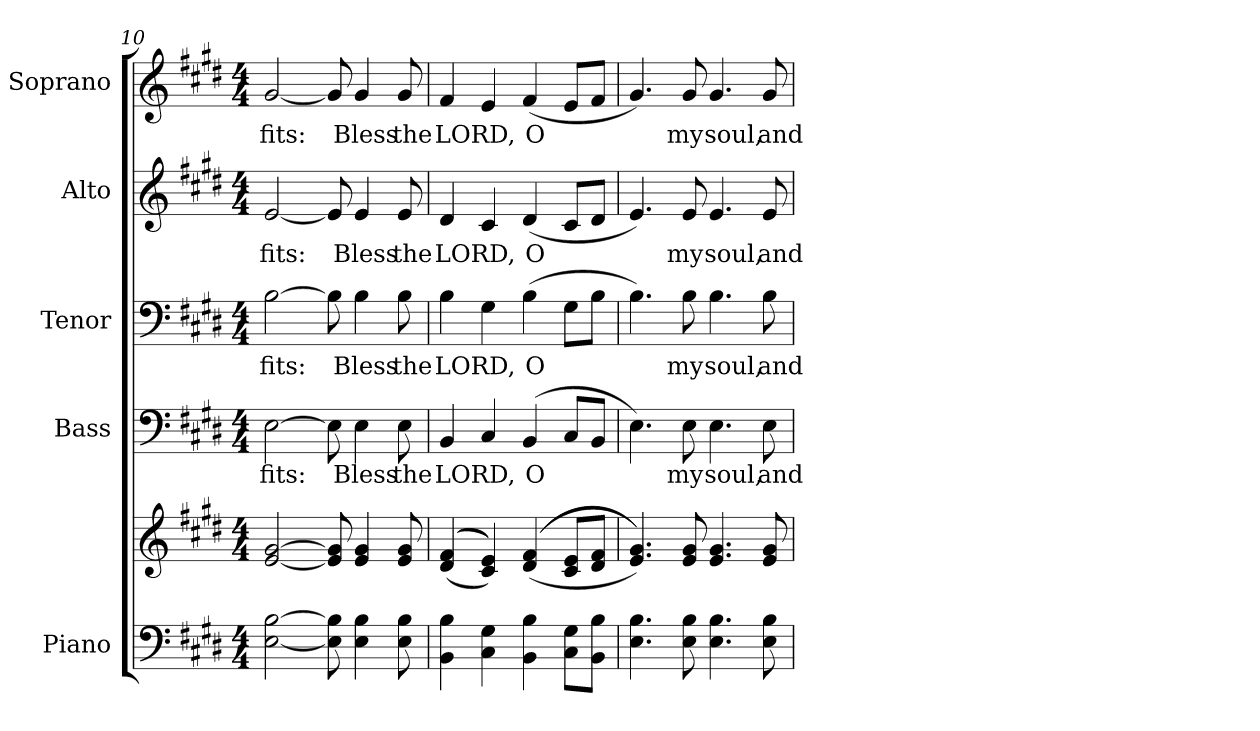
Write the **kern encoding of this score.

**kern	**kern	**kern	**text	**kern	**text	**kern	**text	**kern	**text
*part5	*part5	*part4	*part4	*part3	*part3	*part2	*part2	*part1	*part1
*staff6	*staff5	*staff4	*staff4	*staff3	*staff3	*staff2	*staff2	*staff1	*staff1
*I"Piano	*	*I"Bass	*	*I"Tenor	*	*I"Alto	*	*I"Soprano	*
*I'Pno.	*	*I'B.	*	*I'T.	*	*I'A.	*	*I'S.	*
*clefF4	*clefG2	*clefF4	*	*clefF4	*	*clefG2	*	*clefG2	*
*k[f#c#g#d#]	*k[f#c#g#d#]	*k[f#c#g#d#]	*	*k[f#c#g#d#]	*	*k[f#c#g#d#]	*	*k[f#c#g#d#]	*
*E:	*E:	*E:	*	*E:	*	*E:	*	*E:	*
*M4/4	*M4/4	*M4/4	*	*M4/4	*	*M4/4	*	*M4/4	*
=10	=10	=10	=10	=10	=10	=10	=10	=10	=10
!	!	!	!LO:LY:b:color=#000000	!	!	!	!	!	!
!	!	!	!	!	!LO:LY:b:color=#000000	!	!	!	!
!	!	!	!	!	!	!	!LO:LY:b:color=#000000	!	!
!	!	!	!	!	!	!	!	!	!LO:LY:b:color=#000000
[<2Ei\ [>2Bi	[<2ei/ [>2g#i	[>2Ei\	-fits:	[>2Bi\	-fits:	[<2ei/	-fits:	[<2g#i/	-fits:
8Ei\] 8Bi]	8ei/] 8g#i]	8Ei\]	.	8Bi\]	.	8ei/]	.	8g#i/]	.
!	!	!	!LO:LY:b:color=#000000	!	!	!	!	!	!
!	!	!	!	!	!LO:LY:b:color=#000000	!	!	!	!
!	!	!	!	!	!	!	!LO:LY:b:color=#000000	!	!
!	!	!	!	!	!	!	!	!	!LO:LY:b:color=#000000
4Ei\ 4Bi	4ei/ 4g#i	4Ei\	Bless	4Bi\	Bless	4ei/	Bless	4g#i/	Bless
!	!	!	!LO:LY:b:color=#000000	!	!	!	!	!	!
!	!	!	!	!	!LO:LY:b:color=#000000	!	!	!	!
!	!	!	!	!	!	!	!LO:LY:b:color=#000000	!	!
!	!	!	!	!	!	!	!	!	!LO:LY:b:color=#000000
8Ei\ 8Bi	8ei/ 8g#i	8Ei\	the	8Bi\	the	8ei/	the	8g#i/	the
=11	=11	=11	=11	=11	=11	=11	=11	=11	=11
!	!	!	!LO:LY:b:color=#000000	!	!	!	!	!	!
!	!	!	!	!	!LO:LY:b:color=#000000	!	!	!	!
!	!	!	!	!	!	!	!LO:LY:b:color=#000000	!	!
!	!	!	!	!	!	!	!	!	!LO:LY:b:color=#000000
4BBi\ 4Bi	(((4d#i/ 4f#i	4BBi/	LORD,	4Bi\	LORD,	4d#i/	LORD,	4f#i/	LORD,
4C#i\ 4G#i	4c#i/ 4ei)))	4C#i/	.	4G#i\	.	4c#i/	.	4ei/	.
!	!	!	!LO:LY:b:color=#000000	!	!	!	!	!	!
!	!	!	!	!	!LO:LY:b:color=#000000	!	!	!	!
!	!	!	!	!	!	!	!LO:LY:b:color=#000000	!	!
!	!	!	!	!	!	!	!	!	!LO:LY:b:color=#000000
4BBi\ 4Bi	(((4d#i/ 4f#i	(4BBi/	O	(4Bi\	O	(4d#i/	O	(4f#i/	O
8C#i\ 8G#iL	8c#i/ 8eiL	8C#i/L	.	8G#i\L	.	8c#i/L	.	8ei/L	.
8BBi\ 8BiJ	8d#i/ 8f#iJ	8BBi/J	.	8Bi\J	.	8d#i/J	.	8f#i/J	.
=12	=12	=12	=12	=12	=12	=12	=12	=12	=12
4.Ei\ 4.Bi	4.ei/ 4.g#i)))	4.Ei\)	.	4.Bi\)	.	4.ei/)	.	4.g#i/)	.
!	!	!	!LO:LY:b:color=#000000	!	!	!	!	!	!
!	!	!	!	!	!LO:LY:b:color=#000000	!	!	!	!
!	!	!	!	!	!	!	!LO:LY:b:color=#000000	!	!
!	!	!	!	!	!	!	!	!	!LO:LY:b:color=#000000
8Ei\ 8Bi	8ei/ 8g#i	8Ei\	my	8Bi\	my	8ei/	my	8g#i/	my
!	!	!	!LO:LY:b:color=#000000	!	!	!	!	!	!
!	!	!	!	!	!LO:LY:b:color=#000000	!	!	!	!
!	!	!	!	!	!	!	!LO:LY:b:color=#000000	!	!
!	!	!	!	!	!	!	!	!	!LO:LY:b:color=#000000
4.Ei\ 4.Bi	4.ei/ 4.g#i	4.Ei\	soul,	4.Bi\	soul,	4.ei/	soul,	4.g#i/	soul,
!	!	!	!LO:LY:b:color=#000000	!	!	!	!	!	!
!	!	!	!	!	!LO:LY:b:color=#000000	!	!	!	!
!	!	!	!	!	!	!	!LO:LY:b:color=#000000	!	!
!	!	!	!	!	!	!	!	!	!LO:LY:b:color=#000000
8Ei\ 8Bi	8ei/ 8g#i	8Ei\	and	8Bi\	and	8ei/	and	8g#i/	and
=	=	=	=	=	=	=	=	=	=
*-	*-	*-	*-	*-	*-	*-	*-	*-	*-
